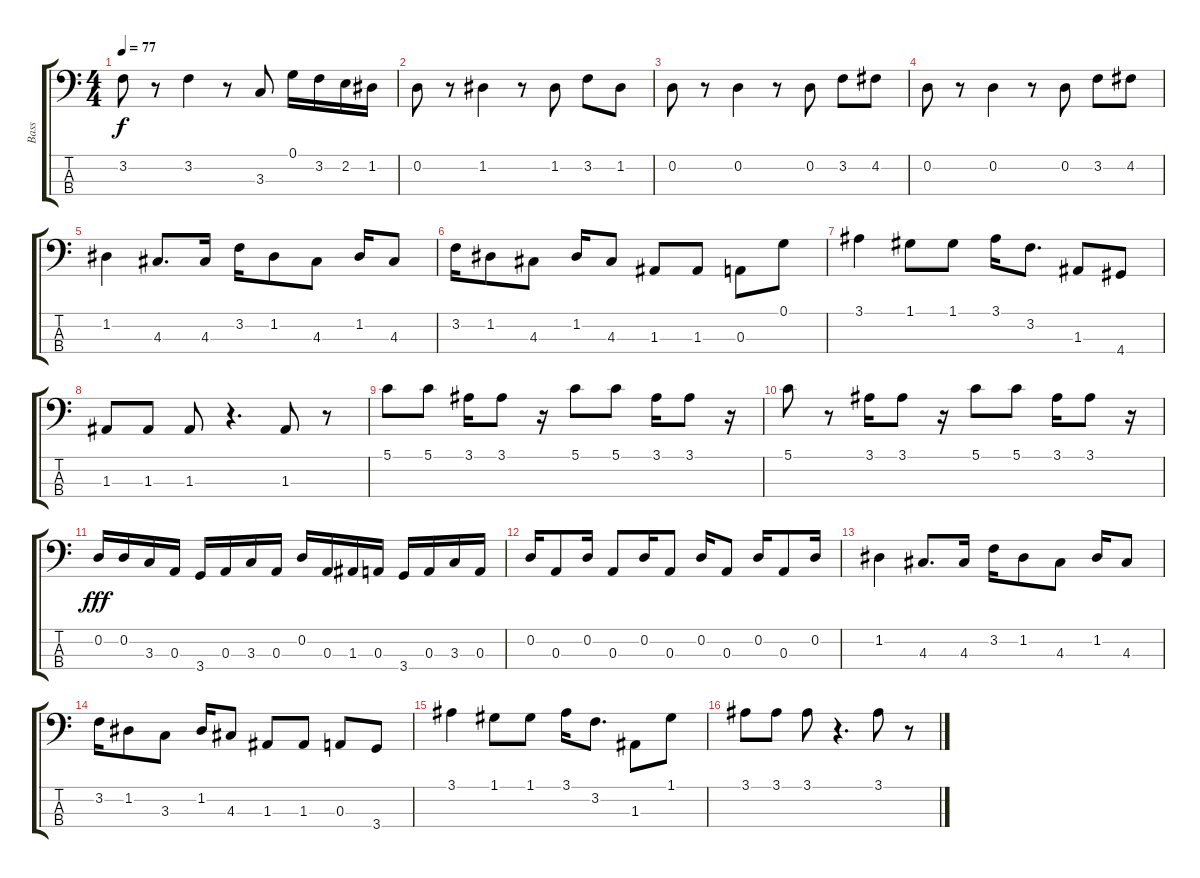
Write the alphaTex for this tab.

\track ("Bass" "Bass") {instrument electricbasspick}
\staff {score tabs}
\tuning (G2 D2 A1 E1) {hide}
\ts (4 4)
\tempo 77
\clef f4
\ks c
3.2.8{dy f} r.8 3.2.4 r.8 3.3.8 0.1.16 3.2.16 2.2.16 1.2.16 |
0.2.8 r.8 1.2.4 r.8 1.2.8 3.2.8 1.2.8 |
0.2.8 r.8 0.2.4 r.8 0.2.8 3.2.8 4.2.8 |
0.2.8 r.8 0.2.4 r.8 0.2.8 3.2.8 4.2.8 |
1.2.4 4.3.8{d} 4.3.16 3.2.16 1.2.8 4.3.8 1.2.16 4.3.8 |
3.2.16{volume 11} 1.2.8 4.3.8 1.2.16 4.3.8 1.3.8 1.3.8 0.3.8 0.1.8 |
3.1.4 1.1.8 1.1.8 3.1.16 3.2.8{d} 1.3.8 4.4.8 |
1.3.8 1.3.8 1.3.8 r.4{d} 1.3.8 r.8 |
5.1.8 5.1.8 3.1.16 3.1.8 r.16 5.1.8 5.1.8 3.1.16 3.1.8 r.16 |
5.1.8 r.8 3.1.16 3.1.8 r.16 5.1.8 5.1.8 3.1.16 3.1.8 r.16 |
0.2.16{dy fff} 0.2.16 3.3.16 0.3.16 3.4.16 0.3.16 3.3.16 0.3.16 0.2.16 0.3.16 1.3.16 0.3.16 3.4.16 0.3.16 3.3.16 0.3.16 |
0.2.16 0.3.8 0.2.16 0.3.8 0.2.16 0.3.8 0.2.16 0.3.8 0.2.16 0.3.8 0.2.16 |
1.2.4 4.3.8{d} 4.3.16 3.2.16 1.2.8 4.3.8 1.2.16 4.3.8 |
3.2.16 1.2.8 3.3.8 1.2.16 4.3.8 1.3.8 1.3.8 0.3.8 3.4.8 |
3.1.4 1.1.8 1.1.8 3.1.16 3.2.8{d} 1.3.8 1.1.8 |
3.1.8 3.1.8 3.1.8 r.4{d} 3.1.8 r.8
